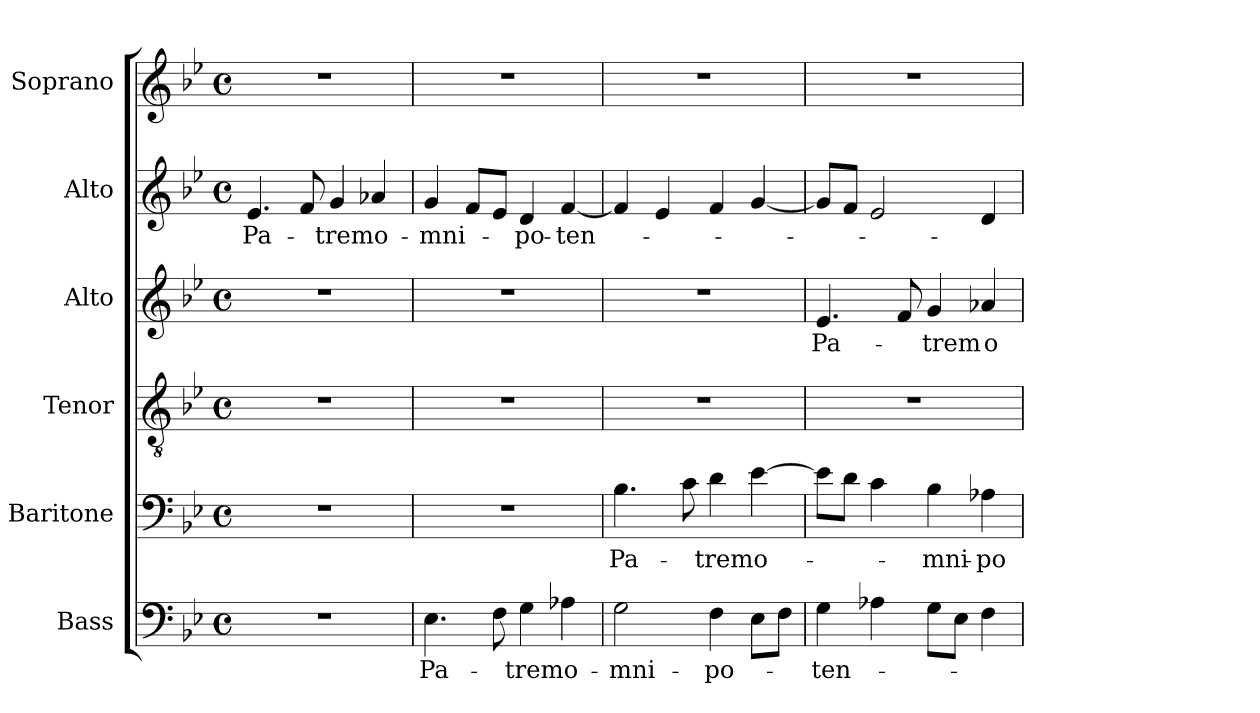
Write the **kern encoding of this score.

**kern	**text	**kern	**text	**kern	**kern	**text	**kern	**text	**kern
*part6	*part6	*part5	*part5	*part4	*part3	*part3	*part2	*part2	*part1
*staff6	*staff6	*staff5	*staff5	*staff4	*staff3	*staff3	*staff2	*staff2	*staff1
*I"Bass	*	*I"Baritone	*	*I"Tenor	*I"Alto	*	*I"Alto	*	*I"Soprano
*I'B.	*	*I'Bar.	*	*I'T.	*I'A.	*	*I'A.	*	*I'S.
!!LO:PB:g=z
*clefF4	*	*clefF4	*	*clefGv2	*clefG2	*	*clefG2	*	*clefG2
*	*	*	*	*ITrd7c12	*	*	*	*	*
*k[b-e-]	*	*k[b-e-]	*	*k[b-e-]	*k[b-e-]	*	*k[b-e-]	*	*k[b-e-]
*B-:	*	*B-:	*	*B-:	*B-:	*	*B-:	*	*B-:
*M4/4	*	*M4/4	*	*M4/4	*M4/4	*	*M4/4	*	*M4/4
*met(c)	*	*met(c)	*	*met(c)	*met(c)	*	*met(c)	*	*met(c)
=1	=1	=1	=1	=1	=1	=1	=1	=1	=1
!	!	!	!	!	!	!	!	!LO:LY:b:color=#000000	!
1r	.	1r	.	1r	1r	.	4.e-i/	Pa-	1r
.	.	.	.	.	.	.	8fi/	.	.
!	!	!	!	!	!	!	!	!LO:LY:b:color=#000000	!
.	.	.	.	.	.	.	4gi/	-trem	.
!	!	!	!	!	!	!	!	!LO:LY:b:color=#000000	!
.	.	.	.	.	.	.	4a-i/	o-	.
=2	=2	=2	=2	=2	=2	=2	=2	=2	=2
!	!LO:LY:b:color=#000000	!	!	!	!	!	!	!	!
!	!	!	!	!	!	!	!	!LO:LY:b:color=#000000	!
4.E-i\	Pa-	1r	.	1r	1r	.	4gi/	-mni-	1r
.	.	.	.	.	.	.	8fi/L	.	.
8Fi\	.	.	.	.	.	.	8e-i/J	.	.
!	!LO:LY:b:color=#000000	!	!	!	!	!	!	!	!
!	!	!	!	!	!	!	!	!LO:LY:b:color=#000000	!
4Gi\	-trem	.	.	.	.	.	4di/	-po-	.
!	!LO:LY:b:color=#000000	!	!	!	!	!	!	!	!
!	!	!	!	!	!	!	!	!LO:LY:b:color=#000000	!
4A-i\	o-	.	.	.	.	.	[4fi/	-ten-	.
=3	=3	=3	=3	=3	=3	=3	=3	=3	=3
!	!LO:LY:b:color=#000000	!	!	!	!	!	!	!	!
!	!	!	!LO:LY:b:color=#000000	!	!	!	!	!	!
2Gi\	-mni-	4.B-i\	Pa-	1r	1r	.	4fi/]	.	1r
.	.	.	.	.	.	.	4e-i/	.	.
.	.	8ci\	.	.	.	.	.	.	.
!	!LO:LY:b:color=#000000	!	!	!	!	!	!	!	!
!	!	!	!LO:LY:b:color=#000000	!	!	!	!	!	!
4Fi\	-po-	4di\	-trem	.	.	.	4fi/	.	.
!	!	!	!LO:LY:b:color=#000000	!	!	!	!	!	!
8E-i\L	.	[4e-i\	o-	.	.	.	[4gi/	.	.
8Fi\J	.	.	.	.	.	.	.	.	.
=4	=4	=4	=4	=4	=4	=4	=4	=4	=4
!	!LO:LY:b:color=#000000	!	!	!	!	!	!	!	!
!	!	!	!	!	!	!LO:LY:b:color=#000000	!	!	!
4Gi\	-ten-	8e-i\L]	.	1r	4.e-i/	Pa-	8gi/L]	.	1r
.	.	8di\J	.	.	.	.	8fi/J	.	.
4A-i\	.	4ci\	.	.	.	.	2e-i/	.	.
.	.	.	.	.	8fi/	.	.	.	.
!	!	!	!LO:LY:b:color=#000000	!	!	!	!	!	!
!	!	!	!	!	!	!LO:LY:b:color=#000000	!	!	!
8Gi\L	.	4B-i\	-mni-	.	4gi/	-trem	.	.	.
8E-i\J	.	.	.	.	.	.	.	.	.
!	!	!	!LO:LY:b:color=#000000	!	!	!	!	!	!
!	!	!	!	!	!	!LO:LY:b:color=#000000	!	!	!
4Fi\	.	4A-i\	-po-	.	4a-i/	o-	4di/	.	.
=	=	=	=	=	=	=	=	=	=
*-	*-	*-	*-	*-	*-	*-	*-	*-	*-
